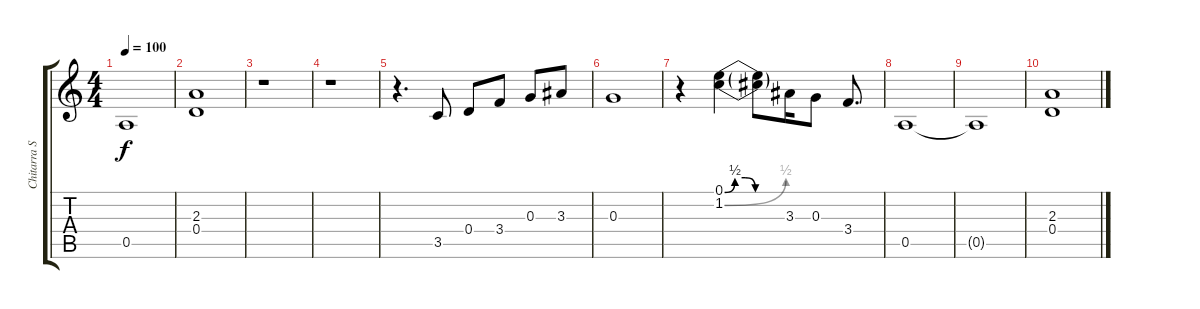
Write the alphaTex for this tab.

\track ("Chitarra Solista" "Chitarra S") {instrument overdrivenguitar}
\staff {score tabs}
\tuning (E4 B3 G3 D3 A2 E2) {hide}
\ts (4 4)
\tempo 100
\clef g2
\ks c
0.5{t}.1{dy f} |
(2.3 0.4).1 |
r.1 |
r.1 |
r.4{d} 3.5.8 0.4.8 3.4.8 0.3.8 3.3.8 |
0.3.1 |
r.4 (0.1{be (custom 0 0 10 2 20 2 30 0 60 0)} 1.2{be (bend 0 0 60 2)}).4 (0.1{t} 1.2{t}).8 3.3.16 0.3.8 3.4.8{d} |
0.5.1 |
0.5{t}.1 |
(2.3 0.4).1
